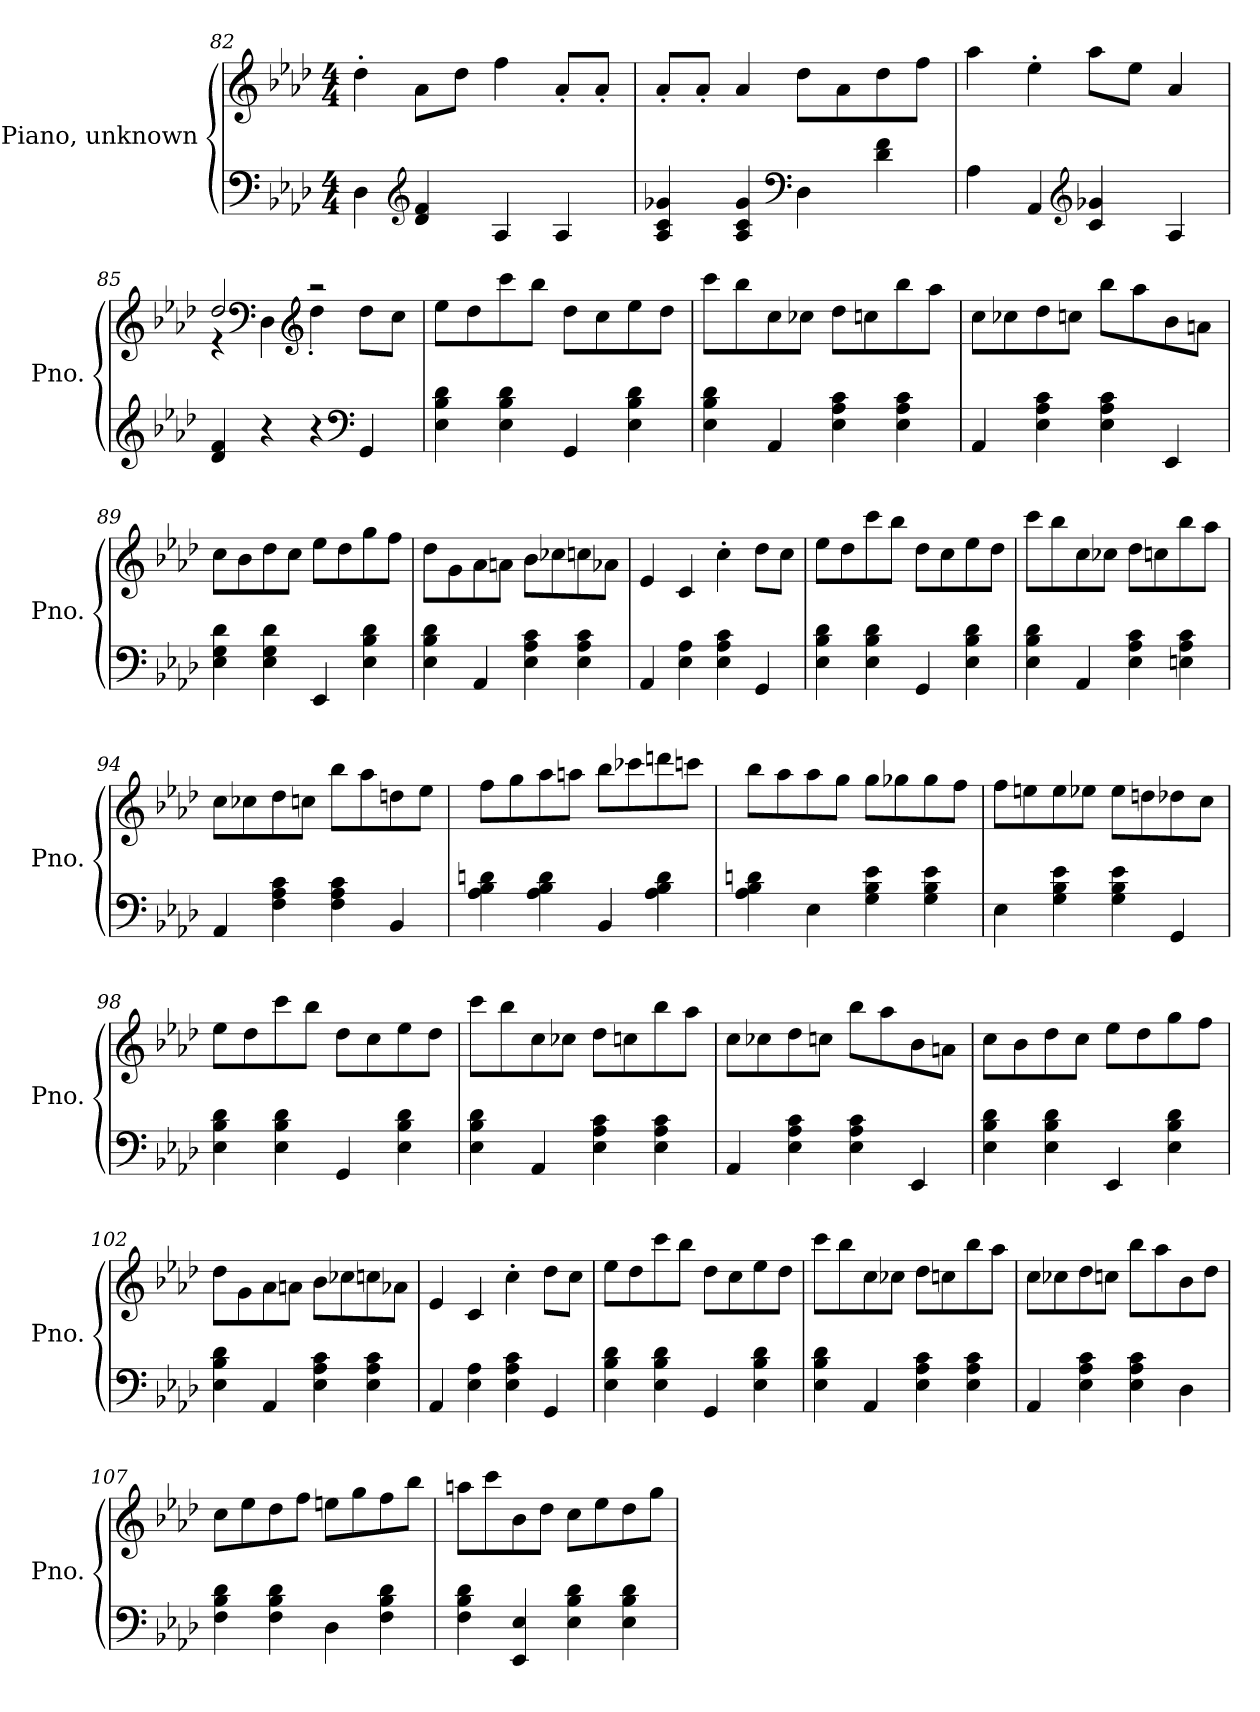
**kern	**kern
*part1	*part1
*staff2	*staff1
*I"Piano, unknown	*
*I'Pno.	*
*clefF4	*clefG2
*k[b-e-a-d-]	*k[b-e-a-d-]
*M4/4	*M4/4
=82	=82
4D-\	4dd-'\
*clefG2	*
4d-/ 4f/	8a-\L
.	8dd-\J
4A-/	4ff\
4A-/	8a-'/L
.	8a-'/J
=83	=83
4A-/ 4c/ 4g-X/	8a-'/L
.	8a-'/J
4A-/ 4c/ 4g-/	4a-/
*clefF4	*
4D-\	8dd-\L
.	8a-\
4d-\ 4f\	8dd-\
.	8ff\J
!!LO:LB:g=z
=84	=84
4A-\	4aa-\
4AA-/	4ee-'\
*clefG2	*
4c/ 4g-X/	8aa-\L
.	8ee-\J
4A-/	4a-/
=85	=85
*	*^
4d-/ 4f/	2dd-/	4r
*	*clefF4	*
4r	.	4D-\
*	*clefG2	*
4r	2r	4dd-'\
*clefF4	*	*
4GG/	.	8dd-\L
.	.	8cc\J
*	*v	*v
=86	=86
4E-\ 4B-\ 4d-\	8ee-\L
.	8dd-\
4E-\ 4B-\ 4d-\	8ccc\
.	8bb-\J
4GG/	8dd-\L
.	8cc\
4E-\ 4B-\ 4d-\	8ee-\
.	8dd-\J
=87	=87
4E-\ 4B-\ 4d-\	8ccc\L
.	8bb-\
4AA-/	8cc\
.	8cc-X\J
4E-\ 4A-\ 4c\	8dd-\L
.	8ccn\
4E-\ 4A-\ 4c\	8bb-\
.	8aa-\J
!!LO:LB:g=z
=88	=88
4AA-/	8cc\L
.	8cc-X\
4E-\ 4A-\ 4c\	8dd-\
.	8ccn\J
4E-\ 4A-\ 4c\	8bb-\L
.	8aa-\
4EE-/	8b-\
.	8an\J
=89	=89
4E-\ 4G\ 4d-\	8cc\L
.	8b-\
4E-\ 4G\ 4d-\	8dd-\
.	8cc\J
4EE-/	8ee-\L
.	8dd-\
4E-\ 4B-\ 4d-\	8gg\
.	8ff\J
=90	=90
4E-\ 4B-\ 4d-\	8dd-\L
.	8g\
4AA-/	8a-\
.	8an\J
4E-\ 4A-\ 4c\	8b-\L
.	8cc-X\
4E-\ 4A-\ 4c\	8ccn\
.	8a-X\J
=91	=91
4AA-/	4e-/
4E-\ 4A-\	4c/
4E-\ 4A-\ 4c\	4cc'\
4GG/	8dd-\L
.	8cc\J
!!LO:LB:g=z
=92	=92
4E-\ 4B-\ 4d-\	8ee-\L
.	8dd-\
4E-\ 4B-\ 4d-\	8ccc\
.	8bb-\J
4GG/	8dd-\L
.	8cc\
4E-\ 4B-\ 4d-\	8ee-\
.	8dd-\J
=93	=93
4E-\ 4B-\ 4d-\	8ccc\L
.	8bb-\
4AA-/	8cc\
.	8cc-X\J
4E-\ 4A-\ 4c\	8dd-\L
.	8ccn\
4En\ 4A-\ 4c\	8bb-\
.	8aa-\J
=94	=94
4AA-/	8cc\L
.	8cc-X\
4F\ 4A-\ 4c\	8dd-\
.	8ccn\J
4F\ 4A-\ 4c\	8bb-\L
.	8aa-\
4BB-/	8ddn\
.	8ee-\J
=95	=95
4A-\ 4B-\ 4dn\	8ff\L
.	8gg\
4A-\ 4B-\ 4d\	8aa-\
.	8aan\J
4BB-/	8bb-\L
.	8ccc-X\
4A-\ 4B-\ 4d\	8dddn\
.	8cccn\J
!!LO:PB:g=z
=96	=96
4A-\ 4B-\ 4dn\	8bb-\L
.	8aa-\
4E-\	8aa-\
.	8gg\J
4G\ 4B-\ 4e-\	8gg\L
.	8gg-X\
4G\ 4B-\ 4e-\	8gg-\
.	8ff\J
=97	=97
4E-\	8ff\L
.	8een\
4G\ 4B-\ 4e-\	8ee\
.	8ee-X\J
4G\ 4B-\ 4e-\	8ee-\L
.	8ddn\
4GG/	8dd-X\
.	8cc\J
=98	=98
4E-\ 4B-\ 4d-\	8ee-\L
.	8dd-\
4E-\ 4B-\ 4d-\	8ccc\
.	8bb-\J
4GG/	8dd-\L
.	8cc\
4E-\ 4B-\ 4d-\	8ee-\
.	8dd-\J
=99	=99
4E-\ 4B-\ 4d-\	8ccc\L
.	8bb-\
4AA-/	8cc\
.	8cc-X\J
4E-\ 4A-\ 4c\	8dd-\L
.	8ccn\
4E-\ 4A-\ 4c\	8bb-\
.	8aa-\J
!!LO:LB:g=z
=100	=100
4AA-/	8cc\L
.	8cc-X\
4E-\ 4A-\ 4c\	8dd-\
.	8ccn\J
4E-\ 4A-\ 4c\	8bb-\L
.	8aa-\
4EE-/	8b-\
.	8an\J
=101	=101
4E-\ 4B-\ 4d-\	8cc\L
.	8b-\
4E-\ 4B-\ 4d-\	8dd-\
.	8cc\J
4EE-/	8ee-\L
.	8dd-\
4E-\ 4B-\ 4d-\	8gg\
.	8ff\J
=102	=102
4E-\ 4B-\ 4d-\	8dd-\L
.	8g\
4AA-/	8a-\
.	8an\J
4E-\ 4A-\ 4c\	8b-\L
.	8cc-X\
4E-\ 4A-\ 4c\	8ccn\
.	8a-X\J
=103	=103
4AA-/	4e-/
4E-\ 4A-\	4c/
4E-\ 4A-\ 4c\	4cc'\
4GG/	8dd-\L
.	8cc\J
!!LO:LB:g=z
=104	=104
4E-\ 4B-\ 4d-\	8ee-\L
.	8dd-\
4E-\ 4B-\ 4d-\	8ccc\
.	8bb-\J
4GG/	8dd-\L
.	8cc\
4E-\ 4B-\ 4d-\	8ee-\
.	8dd-\J
=105	=105
4E-\ 4B-\ 4d-\	8ccc\L
.	8bb-\
4AA-/	8cc\
.	8cc-X\J
4E-\ 4A-\ 4c\	8dd-\L
.	8ccn\
4E-\ 4A-\ 4c\	8bb-\
.	8aa-\J
=106	=106
4AA-/	8cc\L
.	8cc-X\
4E-\ 4A-\ 4c\	8dd-\
.	8ccn\J
4E-\ 4A-\ 4c\	8bb-\L
.	8aa-\
4D-\	8b-\
.	8dd-\J
=107	=107
4F\ 4B-\ 4d-\	8cc\L
.	8ee-\
4F\ 4B-\ 4d-\	8dd-\
.	8ff\J
4D-\	8een\L
.	8gg\
4F\ 4B-\ 4d-\	8ff\
.	8bb-\J
!!LO:LB:g=z
=108	=108
4F\ 4B-\ 4d-\	8aan\L
.	8ccc\
4EE-/ 4E-/	8b-\
.	8dd-\J
4E-\ 4B-\ 4d-\	8cc\L
.	8ee-\
4E-\ 4B-\ 4d-\	8dd-\
.	8gg\J
=	=
*-	*-
